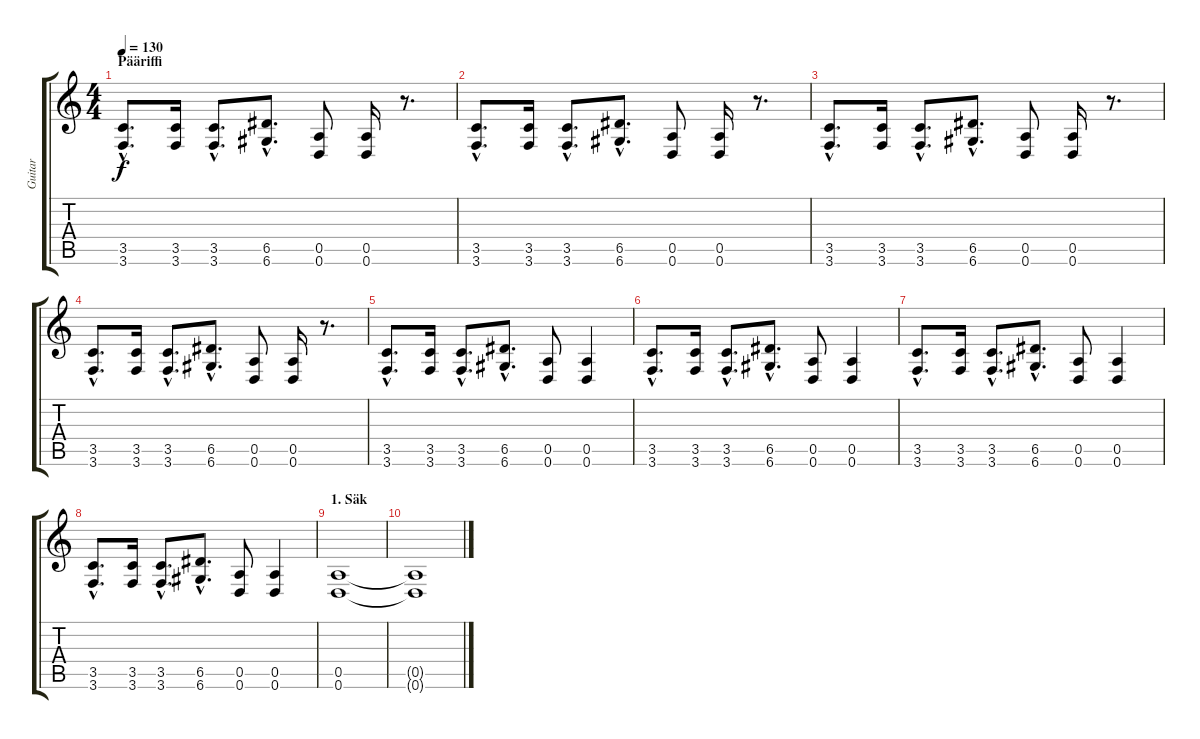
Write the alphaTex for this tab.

\track ("Guitar" "Guitar") {instrument distortionguitar}
\staff {score tabs}
\tuning (E4 B3 G3 D3 A2 D2) {hide}
\ts (4 4)
\section ("" "Pääriffi")
\tempo 130
\clef g2
\ks c
(3.5{hac} 3.6{hac}).8{d dy f instrument distortionguitar} (3.5 3.6).16 (3.5{hac} 3.6{hac}).8{d} (6.5{hac} 6.6{hac}).8{d} (0.5 0.6).8 (0.5 0.6).16 r.8{d} |
(3.5{hac} 3.6{hac}).8{d} (3.5 3.6).16 (3.5{hac} 3.6{hac}).8{d} (6.5{hac} 6.6{hac}).8{d} (0.5 0.6).8 (0.5 0.6).16 r.8{d} |
(3.5{hac} 3.6{hac}).8{d} (3.5 3.6).16 (3.5{hac} 3.6{hac}).8{d} (6.5{hac} 6.6{hac}).8{d} (0.5 0.6).8 (0.5 0.6).16 r.8{d} |
(3.5{hac} 3.6{hac}).8{d} (3.5 3.6).16 (3.5{hac} 3.6{hac}).8{d} (6.5{hac} 6.6{hac}).8{d} (0.5 0.6).8 (0.5 0.6).16 r.8{d} |
(3.5{hac} 3.6{hac}).8{d} (3.5 3.6).16 (3.5{hac} 3.6{hac}).8{d} (6.5{hac} 6.6{hac}).8{d} (0.5 0.6).8 (0.5 0.6).4 |
(3.5{hac} 3.6{hac}).8{d} (3.5 3.6).16 (3.5{hac} 3.6{hac}).8{d} (6.5{hac} 6.6{hac}).8{d} (0.5 0.6).8 (0.5 0.6).4 |
(3.5{hac} 3.6{hac}).8{d} (3.5 3.6).16 (3.5{hac} 3.6{hac}).8{d} (6.5{hac} 6.6{hac}).8{d} (0.5 0.6).8 (0.5 0.6).4 |
(3.5{hac} 3.6{hac}).8{d} (3.5 3.6).16 (3.5{hac} 3.6{hac}).8{d} (6.5{hac} 6.6{hac}).8{d} (0.5 0.6).8 (0.5 0.6).4 |
\section ("" "1. Säk")
(0.5 0.6).1{volume 0} |
(0.5{t} 0.6{t}).1
